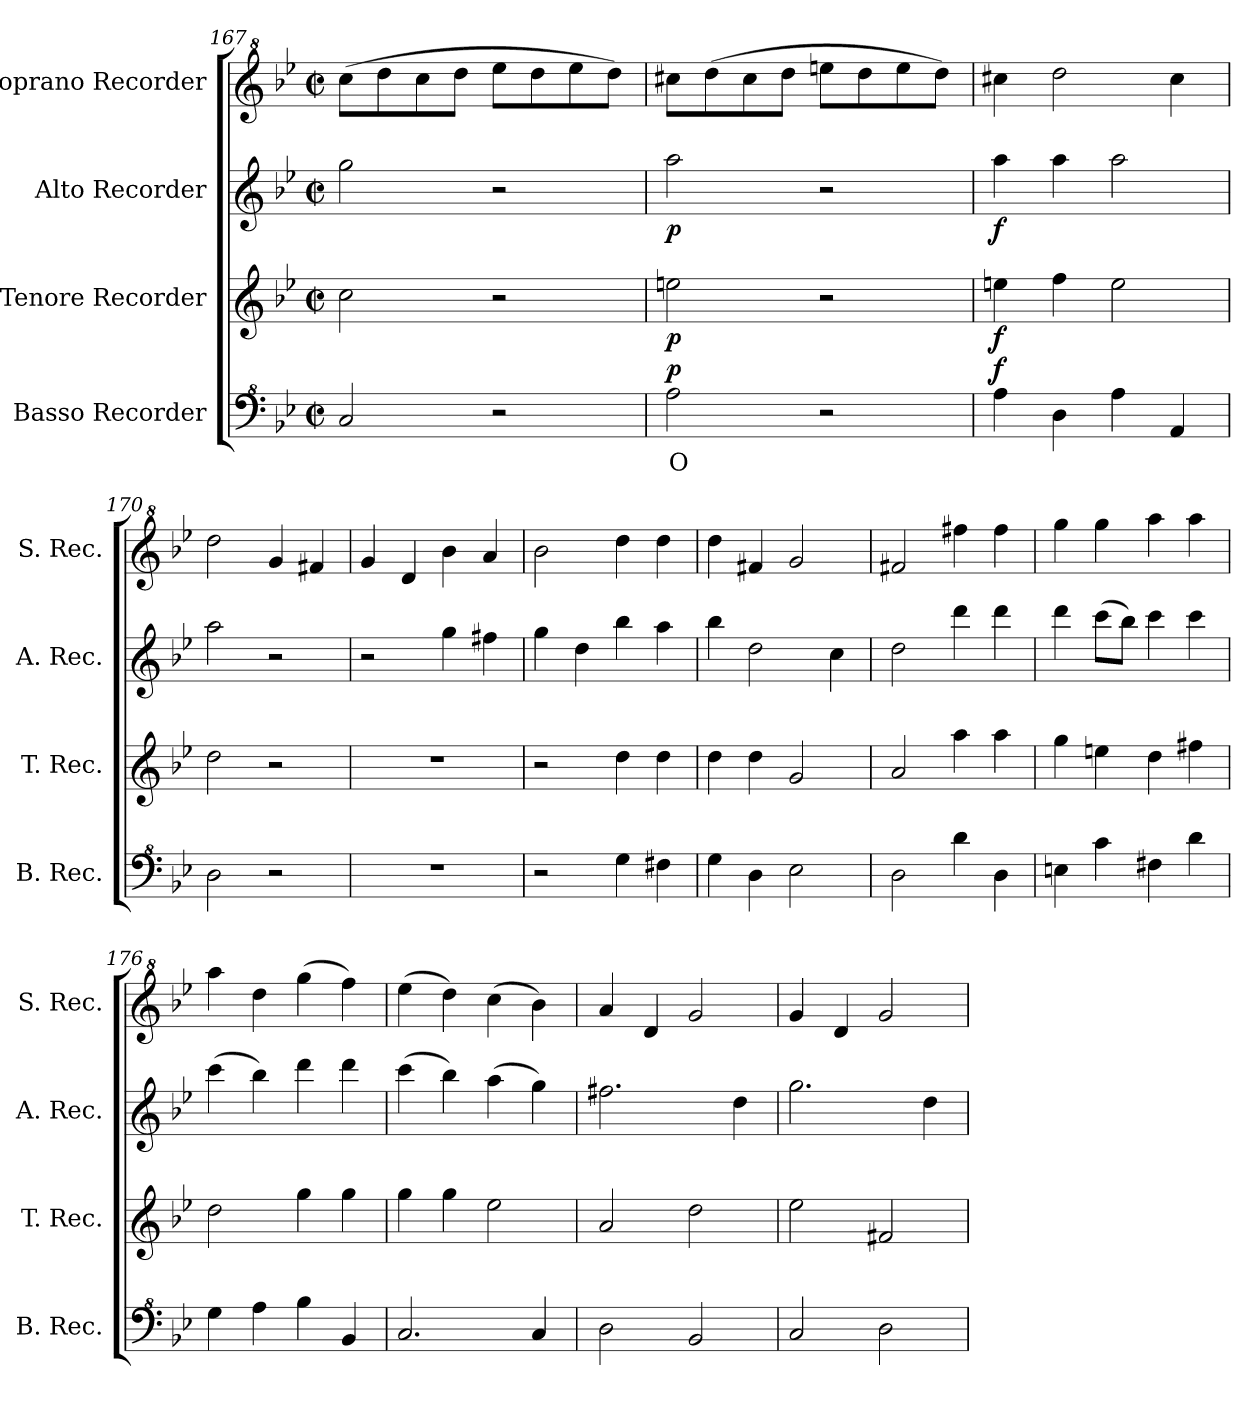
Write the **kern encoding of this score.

**kern	**text	**dynam	**kern	**dynam	**kern	**dynam	**kern
*part4	*part4	*part4	*part3	*part3	*part2	*part2	*part1
*staff4	*staff4	*staff4	*staff3	*staff3	*staff2	*staff2	*staff1
*I"Basso Recorder	*	*	*I"Tenore Recorder	*	*I"Alto Recorder	*	*I"Soprano Recorder
*I'B. Rec.	*	*	*I'T. Rec.	*	*I'A. Rec.	*	*I'S. Rec.
*clefF^4	*	*	*clefG2	*	*clefG2	*	*clefG^2
*k[b-e-]	*	*	*k[b-e-]	*	*k[b-e-]	*	*k[b-e-]
*M2/2	*	*	*M2/2	*	*M2/2	*	*M2/2
*met(c|)	*	*	*met(c|)	*	*met(c|)	*	*met(c|)
=167	=167	=167	=167	=167	=167	=167	=167
2c/	.	.	2cc\	.	2gg\	.	(8ccc\L
.	.	.	.	.	.	.	8ddd\
.	.	.	.	.	.	.	8ccc\
.	.	.	.	.	.	.	8ddd\J
2r	.	.	2r	.	2r	.	8eee-\L
.	.	.	.	.	.	.	8ddd\
.	.	.	.	.	.	.	8eee-\
.	.	.	.	.	.	.	8ddd\J)
=168	=168	=168	=168	=168	=168	=168	=168
!	!LO:LY:b	!LO:DY:b	!	!LO:DY:b	!	!LO:DY:b	!
2a\	O	p	2een\	p	2aa\	p	8ccc#X\L
.	.	.	.	.	.	.	(8ddd\
.	.	.	.	.	.	.	8ccc#\
.	.	.	.	.	.	.	8ddd\J
2r	.	.	2r	.	2r	.	8eeen\L
.	.	.	.	.	.	.	8ddd\
.	.	.	.	.	.	.	8eee\
.	.	.	.	.	.	.	8ddd\J)
=169	=169	=169	=169	=169	=169	=169	=169
!	!	!LO:DY:b	!	!LO:DY:b	!	!LO:DY:b	!
4a\	.	f	4een\	f	4aa\	f	4ccc#X\
4d\	.	.	4ff\	.	4aa\	.	2ddd\
4a\	.	.	2ee\	.	2aa\	.	.
4A/	.	.	.	.	.	.	4ccc#\
=170	=170	=170	=170	=170	=170	=170	=170
2d\	.	.	2dd\	.	2aa\	.	2ddd\
2r	.	.	2r	.	2r	.	4gg/
.	.	.	.	.	.	.	4ff#X/
=171	=171	=171	=171	=171	=171	=171	=171
1r	.	.	1r	.	2r	.	4gg/
.	.	.	.	.	.	.	4dd/
.	.	.	.	.	4gg\	.	4bb-\
.	.	.	.	.	4ff#X\	.	4aa/
!!LO:LB:g=z
=172	=172	=172	=172	=172	=172	=172	=172
2r	.	.	2r	.	4gg\	.	2bb-\
.	.	.	.	.	4dd\	.	.
4g\	.	.	4dd\	.	4bb-\	.	4ddd\
4f#X\	.	.	4dd\	.	4aa\	.	4ddd\
=173	=173	=173	=173	=173	=173	=173	=173
4g\	.	.	4dd\	.	4bb-\	.	4ddd\
4d\	.	.	4dd\	.	2dd\	.	4ff#X/
2e-\	.	.	2g/	.	.	.	2gg/
.	.	.	.	.	4cc\	.	.
=174	=174	=174	=174	=174	=174	=174	=174
2d\	.	.	2a/	.	2dd\	.	2ff#X/
4dd\	.	.	4aa\	.	4ddd\	.	4fff#X\
4d\	.	.	4aa\	.	4ddd\	.	4fff#\
=175	=175	=175	=175	=175	=175	=175	=175
4en\	.	.	4gg\	.	4ddd\	.	4ggg\
4cc\	.	.	4een\	.	(8ccc\L	.	4ggg\
.	.	.	.	.	8bb-\J)	.	.
4f#X\	.	.	4dd\	.	4ccc\	.	4aaa\
4dd\	.	.	4ff#X\	.	4ccc\	.	4aaa\
=176	=176	=176	=176	=176	=176	=176	=176
4g\	.	.	2dd\	.	(4ccc\	.	4aaa\
4a\	.	.	.	.	4bb-\)	.	4ddd\
4b-\	.	.	4gg\	.	4ddd\	.	(4ggg\
4B-/	.	.	4gg\	.	4ddd\	.	4fff\)
=177	=177	=177	=177	=177	=177	=177	=177
2.c/	.	.	4gg\	.	(4ccc\	.	(4eee-\
.	.	.	4gg\	.	4bb-\)	.	4ddd\)
.	.	.	2ee-\	.	(4aa\	.	(4ccc\
4c/	.	.	.	.	4gg\)	.	4bb-\)
=178	=178	=178	=178	=178	=178	=178	=178
2d\	.	.	2a/	.	2.ff#X\	.	4aa/
.	.	.	.	.	.	.	4dd/
2B-/	.	.	2dd\	.	.	.	2gg/
.	.	.	.	.	4dd\	.	.
=179	=179	=179	=179	=179	=179	=179	=179
2c/	.	.	2ee-\	.	2.gg\	.	4gg/
.	.	.	.	.	.	.	4dd/
2d\	.	.	2f#X/	.	.	.	2gg/
.	.	.	.	.	4dd\	.	.
=	=	=	=	=	=	=	=
*-	*-	*-	*-	*-	*-	*-	*-
